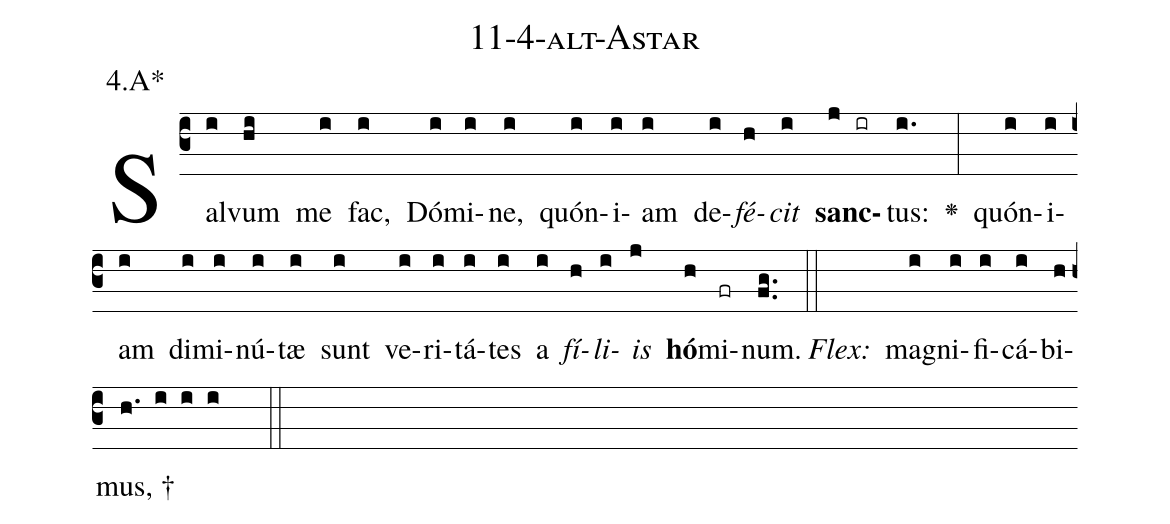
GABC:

name: 11-4-alt-Astar;
annotation: 4.A*;
%%
(c3)Sal(i)vum(hi) me(i) fac,(i) Dó(i)mi(i)ne,(i) quón(i)i(i)am(i) de(i)<i>fé</i>(h)<i>cit</i>(i) <b>sanc</b>(j ir)tus:(i.) <v>\greheightstar</v>(:) quón(i)i(i)am(i) di(i)mi(i)nú(i)tæ(i) sunt(i) ve(i)ri(i)tá(i)tes(i) a(i) <i>fí</i>(h)<i>li</i>(i)<i>is</i>(j) <b>hó</b>(h)mi(fr)num.(fg..) (::)
<i>Flex:</i>()  ma(i)gni(i)fi(i)cá(i)bi(h)mus, †(h. i i i  ::)

%E(i) u(h) o(i) u(j) a(h) e.(fg..) (::)
